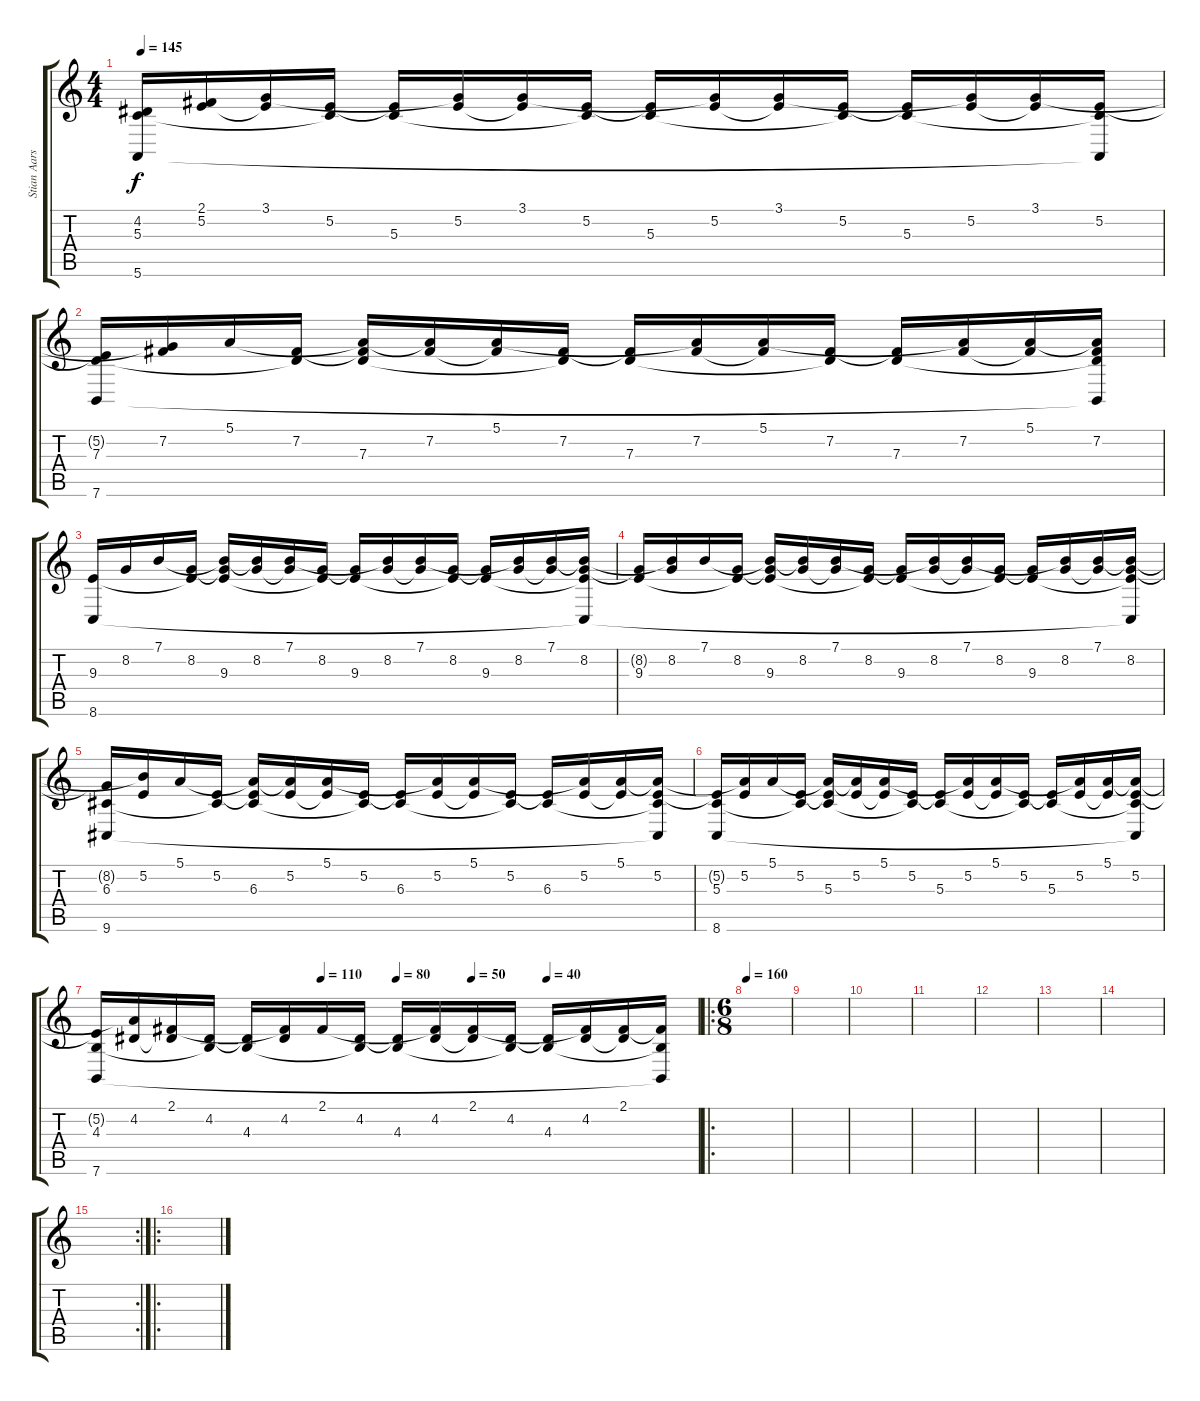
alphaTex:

\track ("Stian Aarstad" "Stian Aars") {instrument acousticgrandpiano}
\staff {score tabs}
\tuning (E4 B3 G3 D3 A2 E2) {hide}
\ts (4 4)
\tempo 145
\clef g2
\ks c
(4.2{t} 5.3 5.6).16{dy f} (2.1{t} 5.2).16 (3.1 5.2{t}).16 (5.2 5.3{t}).16 (5.2{t} 5.3).16 (3.1{t} 5.2).16 (3.1 5.2{t}).16 (5.2 5.3{t}).16 (5.2{t} 5.3).16 (3.1{t} 5.2).16 (3.1 5.2{t}).16 (5.2 5.3{t}).16 (5.2{t} 5.3).16 (3.1{t} 5.2).16 (3.1 5.2{t}).16 (5.2 5.3{t} 5.6{t}).16 |
(5.2{t} 7.3 7.6).16 (3.1{t} 7.2).16 5.1.16 (7.2 7.3{t}).16 (5.1{t} 7.2{t} 7.3).16 (5.1{t} 7.2).16 (5.1 7.2{t}).16 (7.2 7.3{t}).16 (7.2{t} 7.3).16 (5.1{t} 7.2).16 (5.1 7.2{t}).16 (7.2 7.3{t}).16 (7.2{t} 7.3).16 (5.1{t} 7.2).16 (5.1 7.2{t}).16 (5.1{t} 7.2 7.3{t} 7.6{t}).16 |
(9.3 8.6).16 8.2.16 7.1.16 (8.2 9.3{t}).16 (7.1{t} 8.2{t} 9.3).16 (7.1{t} 8.2).16 (7.1 8.2{t}).16 (8.2 9.3{t}).16 (8.2{t} 9.3).16 (7.1{t} 8.2).16 (7.1 8.2{t}).16 (8.2 9.3{t}).16 (8.2{t} 9.3).16 (7.1{t} 8.2).16 (7.1 8.2{t}).16 (7.1{t} 8.2 9.3{t} 8.6{t}).16 |
(8.2{t} 9.3).16 (7.1{t} 8.2).16 7.1.16 (8.2 9.3{t}).16 (7.1{t} 8.2{t} 9.3).16 (7.1{t} 8.2).16 (7.1 8.2{t}).16 (8.2 9.3{t}).16 (8.2{t} 9.3).16 (7.1{t} 8.2).16 (7.1 8.2{t}).16 (8.2 9.3{t}).16 (8.2{t} 9.3).16 (7.1{t} 8.2).16 (7.1 8.2{t}).16 (7.1{t} 8.2 9.3{t} 8.6{t}).16 |
(8.2{t} 6.3 9.6).16 (7.1{t} 5.2).16 5.1.16 (5.2 6.3{t}).16 (5.1{t} 5.2{t} 6.3).16 (5.1{t} 5.2).16 (5.1 5.2{t}).16 (5.2 6.3{t}).16 (5.2{t} 6.3).16 (5.1{t} 5.2).16 (5.1 5.2{t}).16 (5.2 6.3{t}).16 (5.2{t} 6.3).16 (5.1{t} 5.2).16 (5.1 5.2{t}).16 (5.1{t} 5.2 6.3{t} 9.6{t}).16 |
(5.2{t} 5.3 8.6).16 (5.1{t} 5.2).16 5.1.16 (5.2 5.3{t}).16 (5.1{t} 5.2{t} 5.3).16 (5.1{t} 5.2).16 (5.1 5.2{t}).16 (5.2 5.3{t}).16 (5.2{t} 5.3).16 (5.1{t} 5.2).16 (5.1 5.2{t}).16 (5.2 5.3{t}).16 (5.2{t} 5.3).16 (5.1{t} 5.2).16 (5.1 5.2{t}).16 (5.1{t} 5.2 5.3{t} 8.6{t}).16 |
\tempo (110 0.375)
\tempo (80 0.5)
\tempo (50 0.625)
\tempo (40 0.75)
(5.2{t} 4.3 7.6).16 (5.1{t} 4.2).16 (2.1 4.2{t}).16 (4.2 4.3{t}).16 (4.2{t} 4.3).16 (2.1{t} 4.2).16 2.1.16 (4.2 4.3{t}).16 (4.2{t} 4.3).16 (2.1{t} 4.2).16 (2.1 4.2{t}).16 (4.2 4.3{t}).16 (4.2{t} 4.3).16 (2.1{t} 4.2).16 (2.1 4.2{t}).16 (2.1{t} 4.3{t} 7.6{t}).16 |
\ro
\ts (6 8)
\tempo 160
|
|
|
|
|
|
|
\rc 2
|
\ro
